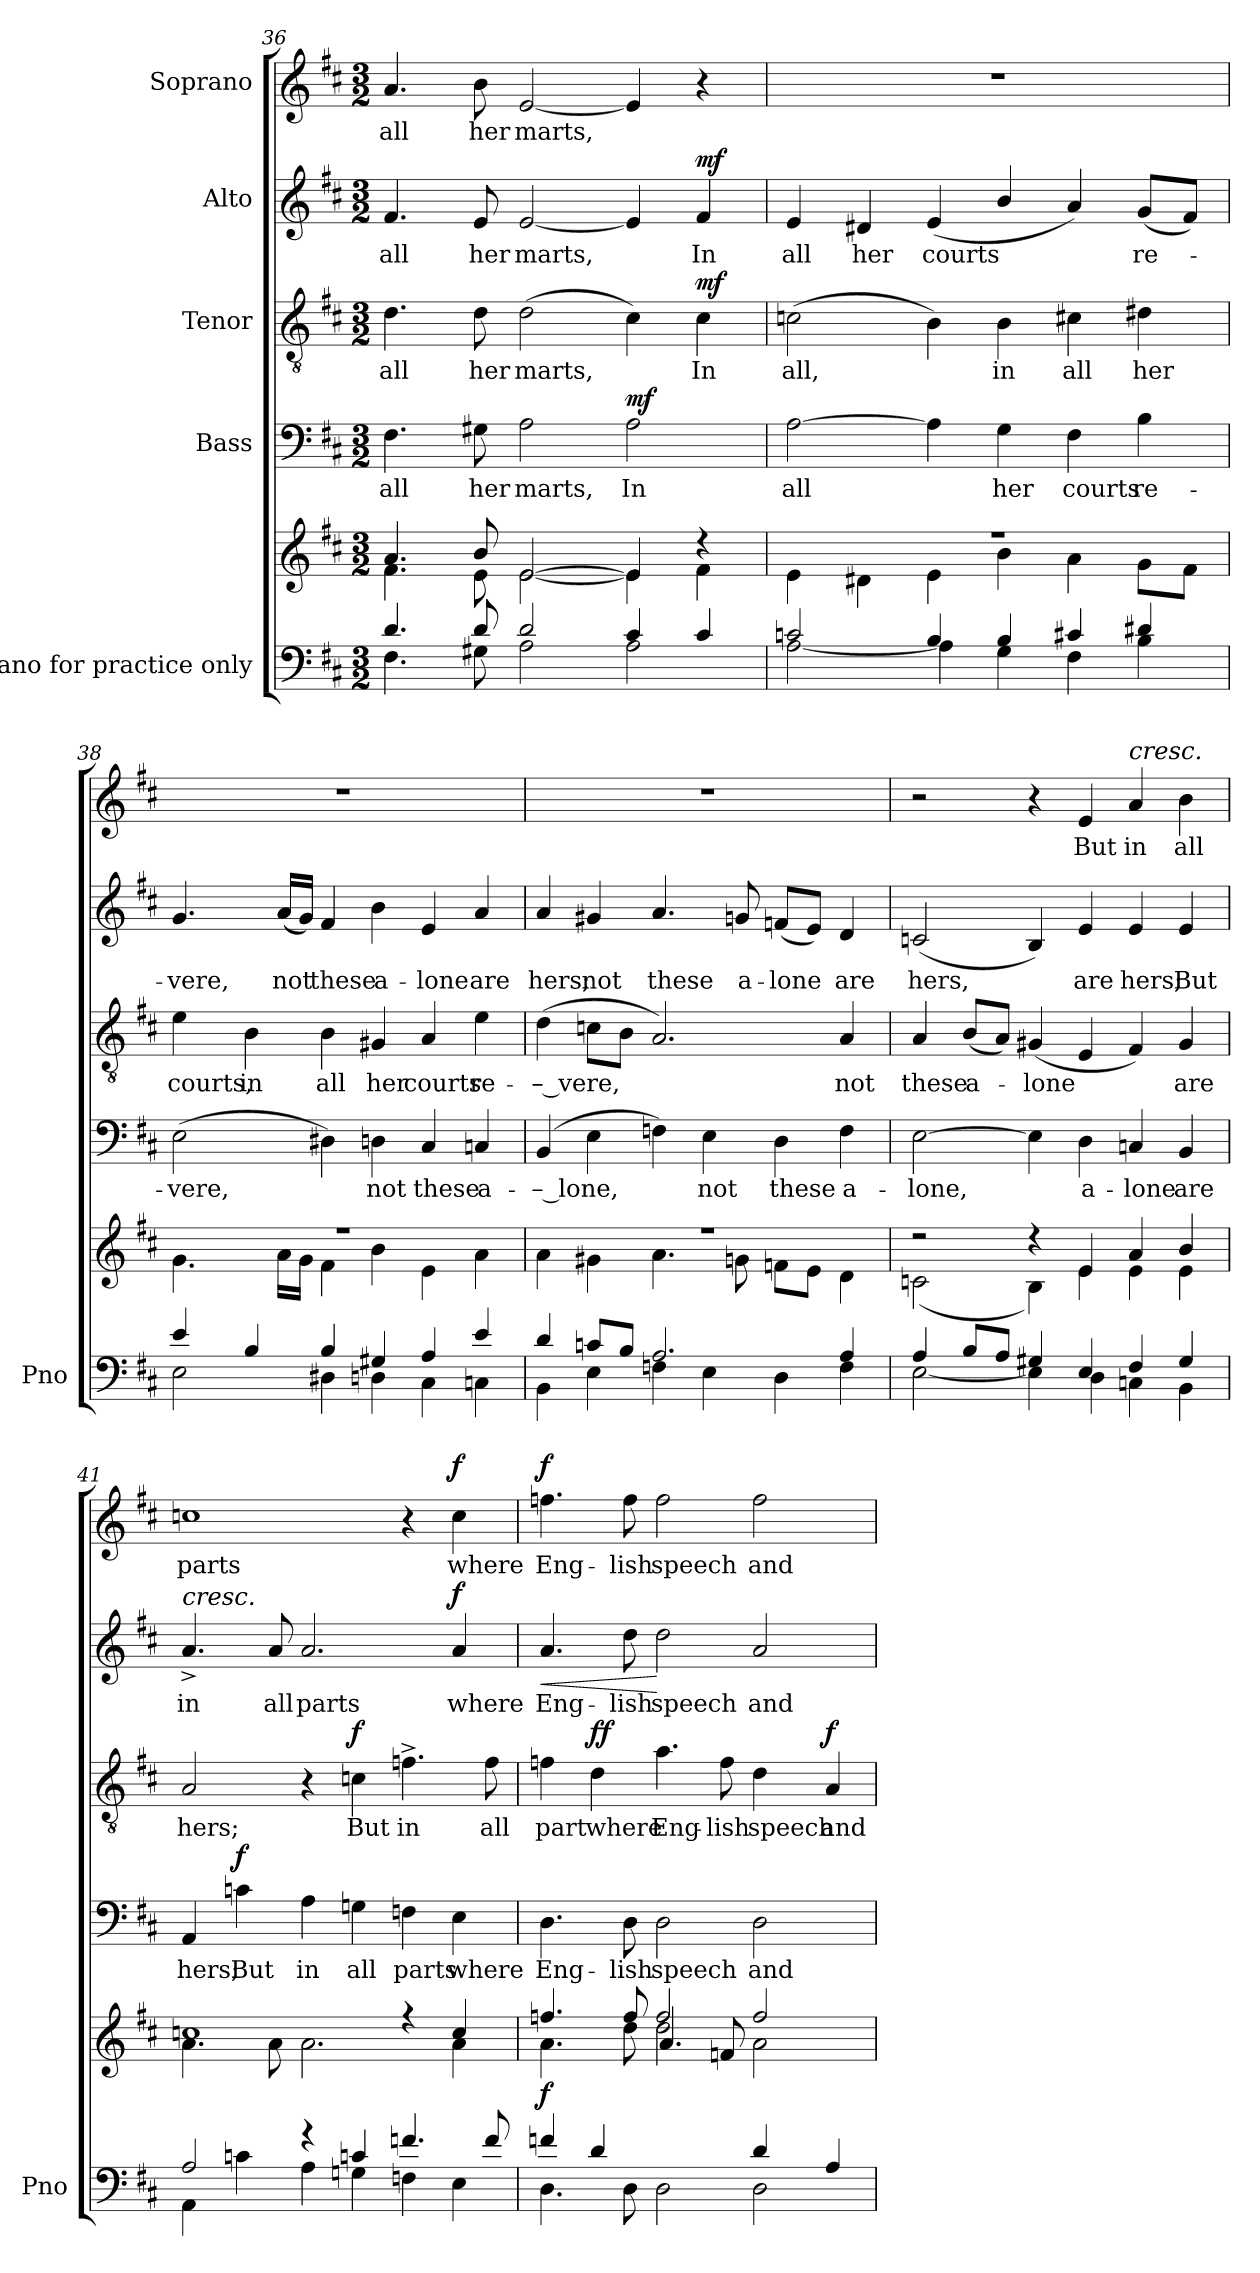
**kern	**kern	**dynam	**kern	**text	**dynam	**kern	**text	**dynam	**kern	**text	**dynam	**kern	**text	**dynam
*part5	*part5	*part5	*part4	*part4	*part4	*part3	*part3	*part3	*part2	*part2	*part2	*part1	*part1	*part1
*staff6	*staff5	*staff5/6	*staff4	*staff4	*staff4	*staff3	*staff3	*staff3	*staff2	*staff2	*staff2	*staff1	*staff1	*staff1
*I"Piano for practice only	*	*	*I"Bass	*	*	*I"Tenor	*	*	*I"Alto	*	*	*I"Soprano	*	*
*I'Pno	*	*	*	*	*	*	*	*	*	*	*	*	*	*
!!LO:PB:g=z
*clefF4	*clefG2	*	*clefF4	*	*	*clefGv2	*	*	*clefG2	*	*	*clefG2	*	*
*k[f#c#]	*k[f#c#]	*	*k[f#c#]	*	*	*k[f#c#]	*	*	*k[f#c#]	*	*	*k[f#c#]	*	*
*M3/2	*M3/2	*	*M3/2	*	*	*M3/2	*	*	*M3/2	*	*	*M3/2	*	*
=36	=36	=36	=36	=36	=36	=36	=36	=36	=36	=36	=36	=36	=36	=36
*^	*^	*	*	*	*	*	*	*	*	*	*	*	*	*
!	!	!	!	!	!	!LO:LY:b	!	!	!LO:LY:b	!	!	!LO:LY:b	!	!	!LO:LY:b	!
4.d/	4.F#\	4.a/	4.f#\	.	4.F#\	all	.	4.d\	all	.	4.f#/	all	.	4.a/	all	.
!	!	!	!	!	!	!LO:LY:b	!	!	!LO:LY:b	!	!	!LO:LY:b	!	!	!LO:LY:b	!
8d/	8G#X\	8b/	8e\	.	8G#X\	her	.	8d\	her	.	8e/	her	.	8b\	her	.
!	!	!	!	!	!	!LO:LY:b	!	!	!LO:LY:b	!	!	!LO:LY:b	!	!	!LO:LY:b	!
2d/	2A\	[2e/	[2e\	.	2A\	marts,	.	(2d\	marts,	.	[2e/	marts,	.	[2e/	marts,	.
!	!	!	!	!	!	!LO:LY:b	!LO:DY:a	!	!	!	!	!	!	!	!	!
4c#/	2A\	4e/]	4e\]	.	2A\	In	mf	4c#\)	.	.	4e/]	.	.	4e/]	.	.
!	!	!	!	!	!	!	!	!	!LO:LY:b	!LO:DY:a	!	!LO:LY:b	!LO:DY:a	!	!	!
4c#/	.	4r	4f#\	.	.	.	.	4c#\	In	mf	4f#/	In	mf	4r	.	.
=37	=37	=37	=37	=37	=37	=37	=37	=37	=37	=37	=37	=37	=37	=37	=37	=37
!	!	!	!	!	!	!LO:LY:b	!	!	!LO:LY:b	!	!	!LO:LY:b	!	!	!	!
2cn/	[2A\	1.r	4e\	.	[2A\	all	.	(2cn\	all,	.	4e/	all	.	1.r	.	.
!	!	!	!	!	!	!	!	!	!	!	!	!LO:LY:b	!	!	!	!
.	.	.	4d#X\	.	.	.	.	.	.	.	4d#X/	her	.	.	.	.
!	!	!	!	!	!	!	!	!	!	!	!	!LO:LY:b	!	!	!	!
4B/	4A\]	.	4e\	.	4A\]	.	.	4B\)	.	.	(4e/	courts	.	.	.	.
!	!	!	!	!	!	!LO:LY:b	!	!	!LO:LY:b	!	!	!	!	!	!	!
4B/	4G\	.	4b\	.	4G\	her	.	4B\	in	.	4b/	.	.	.	.	.
!	!	!	!	!	!	!LO:LY:b	!	!	!LO:LY:b	!	!	!	!	!	!	!
4c#X/	4F#\	.	4a\	.	4F#\	courts	.	4c#X\	all	.	4a/)	.	.	.	.	.
!	!	!	!	!	!	!LO:LY:b	!	!	!LO:LY:b	!	!	!LO:LY:b	!	!	!	!
4d#X/	4B\	.	8g\L	.	4B\	re-	.	4d#X\	her	.	(8g/L	re-	.	.	.	.
.	.	.	8f#\J	.	.	.	.	.	.	.	8f#/J)	.	.	.	.	.
=38	=38	=38	=38	=38	=38	=38	=38	=38	=38	=38	=38	=38	=38	=38	=38	=38
!	!	!	!	!	!	!LO:LY:b	!	!	!LO:LY:b	!	!	!LO:LY:b	!	!	!	!
4e/	2E\	1.r	4.g\	.	(2E\	-vere,	.	4e\	courts,	.	4.g/	-vere,	.	1.r	.	.
!	!	!	!	!	!	!	!	!	!LO:LY:b	!	!	!	!	!	!	!
4B/	.	.	.	.	.	.	.	4B\	in	.	.	.	.	.	.	.
!	!	!	!	!	!	!	!	!	!	!	!	!LO:LY:b	!	!	!	!
.	.	.	16a\LL	.	.	.	.	.	.	.	(16a/LL	not	.	.	.	.
.	.	.	16g\JJ	.	.	.	.	.	.	.	16g/JJ)	.	.	.	.	.
!	!	!	!	!	!	!	!	!	!LO:LY:b	!	!	!LO:LY:b	!	!	!	!
4B/	4D#X\	.	4f#\	.	4D#X\)	.	.	4B\	all	.	4f#/	these	.	.	.	.
!	!	!	!	!	!	!LO:LY:b	!	!	!LO:LY:b	!	!	!LO:LY:b	!	!	!	!
4G#X/	4Dn\	.	4b\	.	4Dn\	not	.	4G#X/	her	.	4b\	a-	.	.	.	.
!	!	!	!	!	!	!LO:LY:b	!	!	!LO:LY:b	!	!	!LO:LY:b	!	!	!	!
4A/	4C#\	.	4e\	.	4C#/	these	.	4A/	courts	.	4e/	-lone	.	.	.	.
!	!	!	!	!	!	!LO:LY:b	!	!	!LO:LY:b	!	!	!LO:LY:b	!	!	!	!
4e/	4Cn\	.	4a\	.	4Cn/	a-	.	4e\	re-	.	4a/	are	.	.	.	.
!!LO:LB:g=z
=39	=39	=39	=39	=39	=39	=39	=39	=39	=39	=39	=39	=39	=39	=39	=39	=39
!	!	!	!	!	!	!LO:LY:b	!	!	!LO:LY:b	!	!	!LO:LY:b	!	!	!	!
4d/	4BB\	1.r	4a\	.	(4BB/	-– lone,	.	(4d\	– vere,	.	4a/	hers;	.	1.r	.	.
!	!	!	!	!	!	!	!	!	!	!	!	!LO:LY:b	!	!	!	!
8cn/L	4E\	.	4g#X\	.	4E\	.	.	8cn\L	.	.	4g#X/	not	.	.	.	.
8B/J	.	.	.	.	.	.	.	8B\J	.	.	.	.	.	.	.	.
!	!	!	!	!	!	!	!	!	!	!	!	!LO:LY:b	!	!	!	!
2.A/	4Fn\	.	4.a\	.	4Fn\)	.	.	2.A/)	.	.	4.a/	these	.	.	.	.
!	!	!	!	!	!	!LO:LY:b	!	!	!	!	!	!	!	!	!	!
.	4E\	.	.	.	4E\	not	.	.	.	.	.	.	.	.	.	.
!	!	!	!	!	!	!	!	!	!	!	!	!LO:LY:b	!	!	!	!
.	.	.	8gn\	.	.	.	.	.	.	.	8gn/	a-	.	.	.	.
!	!	!	!	!	!	!LO:LY:b	!	!	!	!	!	!LO:LY:b	!	!	!	!
.	4D\	.	8fn\L	.	4D\	these	.	.	.	.	(8fn/L	-lone	.	.	.	.
.	.	.	8e\J	.	.	.	.	.	.	.	8e/J)	.	.	.	.	.
!	!	!	!	!	!	!LO:LY:b	!	!	!LO:LY:b	!	!	!LO:LY:b	!	!	!	!
4A/	4F\	.	4d\	.	4F\	a-	.	4A/	not	.	4d/	are	.	.	.	.
=40	=40	=40	=40	=40	=40	=40	=40	=40	=40	=40	=40	=40	=40	=40	=40	=40
!	!	!	!	!	!	!LO:LY:b	!	!	!LO:LY:b	!	!	!LO:LY:b	!	!	!	!
4A/	[2E\	2r	(2cn\	.	[2E\	-lone,	.	4A/	these	.	(2cn/	hers,	.	2r	.	.
!	!	!	!	!	!	!	!	!	!LO:LY:b	!	!	!	!	!	!	!
8B/L	.	.	.	.	.	.	.	(8B/L	a-	.	.	.	.	.	.	.
8A/J	.	.	.	.	.	.	.	8A/J)	.	.	.	.	.	.	.	.
!	!	!	!	!	!	!	!	!	!LO:LY:b	!	!	!	!	!	!	!
4G#X/	4E\]	4r	4B\)	.	4E\]	.	.	(4G#X/	-lone	.	4B/)	.	.	4r	.	.
!	!	!	!	!	!	!LO:LY:b	!	!	!	!	!	!LO:LY:b	!	!	!LO:LY:b	!
4E/	4D\	4e/	4e\	.	4D\	a-	.	4E/	.	.	4e/	are	.	4e/	But	.
!	!	!	!	!	!	!	!	!	!	!	!	!	!	!LO:TX:a:i:t=cresc.	!	!
!	!	!	!	!	!	!LO:LY:b	!	!	!	!	!	!LO:LY:b	!	!	!LO:LY:b	!
4F#/	4Cn\	4a/	4e\	.	4Cn/	-lone	.	4F#/)	.	.	4e/	hers;	.	4a/	in	.
!	!	!	!	!	!	!LO:LY:b	!	!	!LO:LY:b	!	!	!LO:LY:b	!	!	!LO:LY:b	!
4G#/	4BB\	4b/	4e\	.	4BB/	are	.	4G#/	are	.	4e/	But	.	4b\	all	.
=41	=41	=41	=41	=41	=41	=41	=41	=41	=41	=41	=41	=41	=41	=41	=41	=41
!	!	!	!	!	!	!	!	!	!	!	!LO:TX:a:i:t=cresc.	!	!	!	!	!
!	!	!	!	!	!	!LO:LY:b	!	!	!LO:LY:b	!	!	!LO:LY:b	!	!	!LO:LY:b	!
2A/	4AA\	1ccn	4.a\	.	4AA/	hers;	.	2A/	hers;	.	4.a^>/	in	.	1ccn	parts	.
!	!	!	!	!	!	!LO:LY:b	!LO:DY:a	!	!	!	!	!	!	!	!	!
.	4cn\	.	.	.	4cn\	But	f	.	.	.	.	.	.	.	.	.
!	!	!	!	!	!	!	!	!	!	!	!	!LO:LY:b	!	!	!	!
.	.	.	8a\	.	.	.	.	.	.	.	8a/	all	.	.	.	.
!	!	!	!	!	!	!LO:LY:b	!	!	!	!	!	!LO:LY:b	!	!	!	!
4r	4A\	.	2.a\	.	4A\	in	.	4r	.	.	2.a/	parts	.	.	.	.
!	!	!	!	!	!	!LO:LY:b	!	!	!LO:LY:b	!LO:DY:a	!	!	!	!	!	!
4cn/	4Gn\	.	.	.	4Gn\	all	.	4cn\	But	f	.	.	.	.	.	.
!	!	!	!	!	!	!LO:LY:b	!	!	!LO:LY:b	!	!	!	!	!	!	!
4.fn/	4Fn\	4r	.	.	4Fn\	parts	.	4.fn^\	in	.	.	.	.	4r	.	.
!	!	!	!	!	!	!LO:LY:b	!	!	!	!	!	!LO:LY:b	!LO:DY:a	!	!LO:LY:b	!LO:DY:a
.	4E\	4cc/	4a\	.	4E\	where	.	.	.	.	4a/	where	f	4cc\	where	f
!	!	!	!	!	!	!	!	!	!LO:LY:b	!	!	!	!	!	!	!
8f/	.	.	.	.	.	.	.	8f\	all	.	.	.	.	.	.	.
!!LO:PB:g=z
=42	=42	=42	=42	=42	=42	=42	=42	=42	=42	=42	=42	=42	=42	=42	=42	=42
*	*	*	*^	*	*	*	*	*	*	*	*	*	*	*	*	*
!	!	!	!	!	!LO:DY:b	!	!LO:LY:b	!	!	!LO:LY:b	!	!	!LO:LY:b	!LO:HP:b	!	!LO:LY:b	!LO:DY:a
4fn/	4.D\	4.ffn/	4.a\	2ryy	f	4.D\	Eng-	.	4fn\	part	.	4.a/	Eng-	<	4.ffn\	Eng-	f
!	!	!	!	!	!	!	!	!	!	!LO:LY:b	!LO:DY:a	!	!	!	!	!	!
4d/	.	.	.	.	.	.	.	.	4d\	where	ff	.	.	.	.	.	.
!	!	!	!	!	!	!	!LO:LY:b	!	!	!	!	!	!LO:LY:b	!	!	!LO:LY:b	!
.	8D\	8ff/	8dd\	.	.	8D\	-lish	.	.	.	.	8dd\	-lish	.	8ff\	-lish	.
!	!	!	!	!	!	!	!LO:LY:b	!	!	!LO:LY:b	!	!	!LO:LY:b	!	!	!LO:LY:b	!
2ryy	2D\	2ff/	2dd\	4.a/	.	2D\	speech	.	4.a\	Eng-	.	2dd\	speech	[	2ff\	speech	.
!	!	!	!	!	!	!	!	!	!	!LO:LY:b	!	!	!	!	!	!	!
.	.	.	.	8fn/	.	.	.	.	8f\	-lish	.	.	.	.	.	.	.
!	!	!	!	!	!	!	!LO:LY:b	!	!	!LO:LY:b	!	!	!LO:LY:b	!	!	!LO:LY:b	!
4d/	2D\	2ff/	2a\	2ryy	.	2D\	and	.	4d\	speech	.	2a/	and	.	2ff\	and	.
!	!	!	!	!	!	!	!	!	!	!LO:LY:b	!LO:DY:a	!	!	!	!	!	!
4A/	.	.	.	.	.	.	.	.	4A/	and	f	.	.	.	.	.	.
*v	*v	*	*	*	*	*	*	*	*	*	*	*	*	*	*	*	*
*	*v	*v	*v	*	*	*	*	*	*	*	*	*	*	*	*	*
=	=	=	=	=	=	=	=	=	=	=	=	=	=	=
*-	*-	*-	*-	*-	*-	*-	*-	*-	*-	*-	*-	*-	*-	*-
